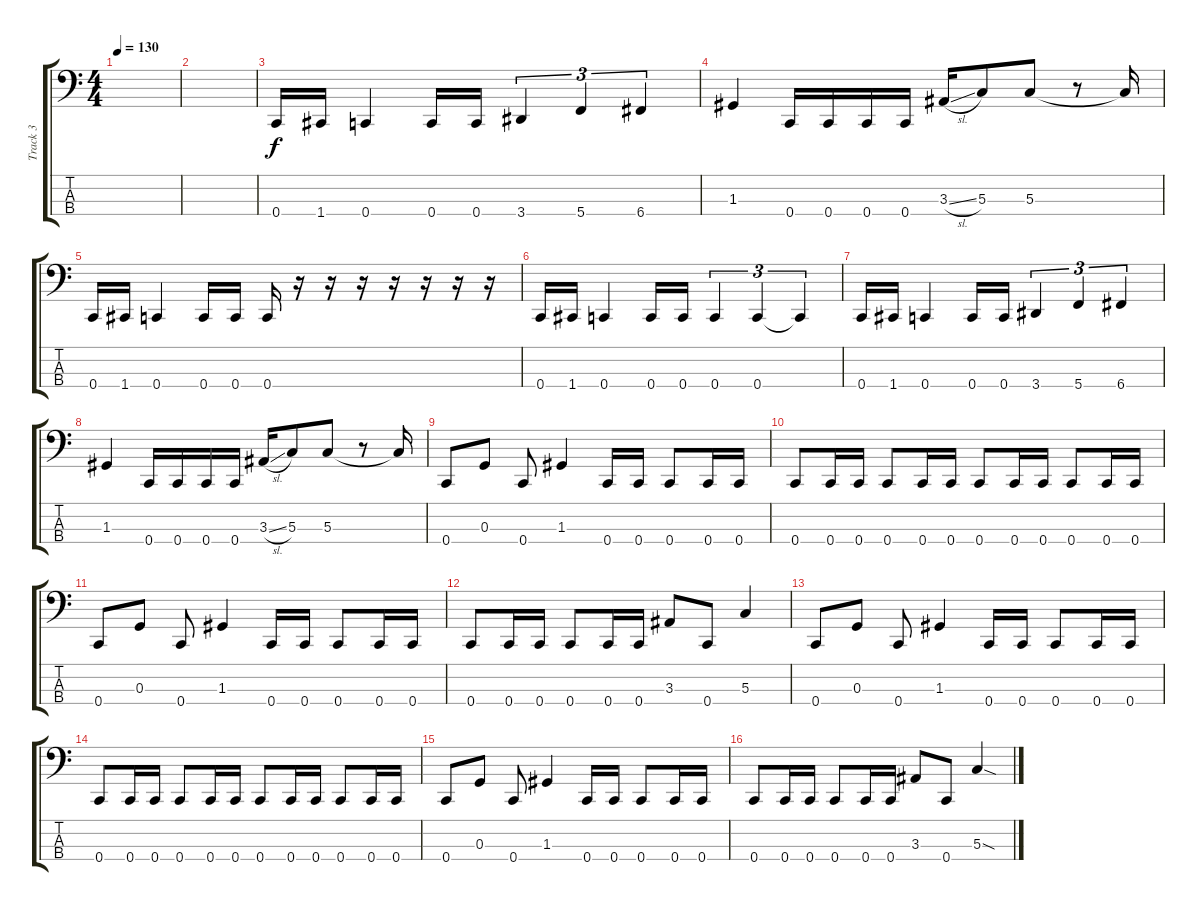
\track ("Track 3" "Track 3") {instrument electricbasspick}
\staff {score tabs}
\tuning (F2 C2 G1 C1) {hide}
\ts (4 4)
\tempo 130
\clef f4
\ks c
|
|
0.4.16 1.4.16 0.4.4 0.4.16 0.4.16 3.4.4{tu (3 2)} 5.4.4{tu (3 2)} 6.4.4{tu (3 2)} |
1.3.4 0.4.16 0.4.16 0.4.16 0.4.16 3.3{sl}.16 5.3.8 5.3.8 r.8 5.3{t}.16 |
0.4.16 1.4.16 0.4.4 0.4.16 0.4.16 0.4.16 r.16 r.16 r.16 r.16 r.16 r.16 r.16 |
0.4.16 1.4.16 0.4.4 0.4.16 0.4.16 0.4.4{tu (3 2)} 0.4.4{tu (3 2)} 0.4{t}.4{tu (3 2)} |
0.4.16 1.4.16 0.4.4 0.4.16 0.4.16 3.4.4{tu (3 2)} 5.4.4{tu (3 2)} 6.4.4{tu (3 2)} |
1.3.4 0.4.16 0.4.16 0.4.16 0.4.16 3.3{sl}.16 5.3.8 5.3.8 r.8 5.3{t}.16 |
0.4.8 0.3.8 0.4.8 1.3.4 0.4.16 0.4.16 0.4.8 0.4.16 0.4.16 |
0.4.8 0.4.16 0.4.16 0.4.8 0.4.16 0.4.16 0.4.8 0.4.16 0.4.16 0.4.8 0.4.16 0.4.16 |
0.4.8 0.3.8 0.4.8 1.3.4 0.4.16 0.4.16 0.4.8 0.4.16 0.4.16 |
0.4.8 0.4.16 0.4.16 0.4.8 0.4.16 0.4.16 3.3.8 0.4.8 5.3.4 |
0.4.8 0.3.8 0.4.8 1.3.4 0.4.16 0.4.16 0.4.8 0.4.16 0.4.16 |
0.4.8 0.4.16 0.4.16 0.4.8 0.4.16 0.4.16 0.4.8 0.4.16 0.4.16 0.4.8 0.4.16 0.4.16 |
0.4.8 0.3.8 0.4.8 1.3.4 0.4.16 0.4.16 0.4.8 0.4.16 0.4.16 |
0.4.8 0.4.16 0.4.16 0.4.8 0.4.16 0.4.16 3.3.8 0.4.8 5.3{sod}.4
